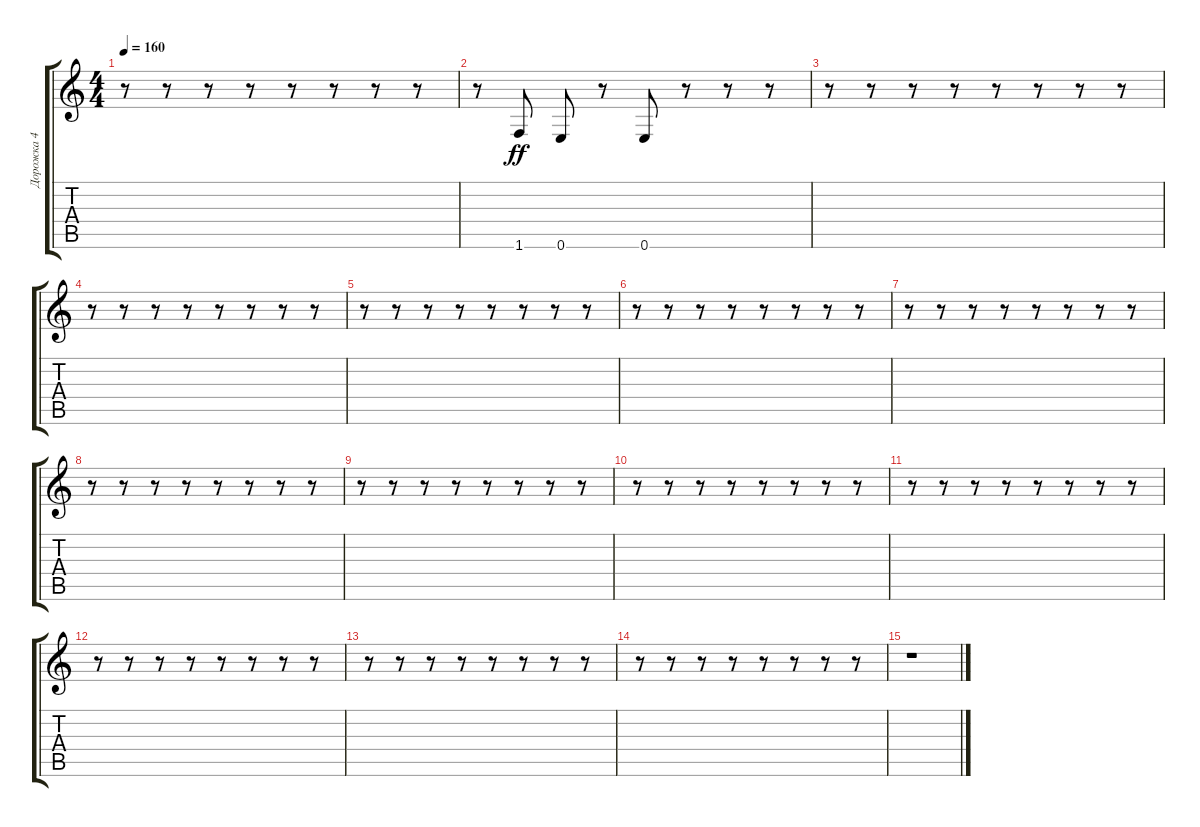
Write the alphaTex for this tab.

\track ("Дорожка 4" "Дорожка 4") {instrument electricbasspick}
\staff {score tabs}
\tuning (E4 B3 G3 D3 A2 E2) {hide}
\ts (4 4)
\tempo 160
\clef g2
\ks c
r.8{dy ff} r.8 r.8 r.8 r.8 r.8 r.8 r.8 |
r.8 1.6.8 0.6.8 r.8 0.6.8 r.8 r.8 r.8 |
r.8 r.8 r.8 r.8 r.8 r.8 r.8 r.8 |
r.8 r.8 r.8 r.8 r.8 r.8 r.8 r.8 |
r.8 r.8 r.8 r.8 r.8 r.8 r.8 r.8 |
r.8 r.8 r.8 r.8 r.8 r.8 r.8 r.8 |
r.8 r.8 r.8 r.8 r.8 r.8 r.8 r.8 |
r.8 r.8 r.8 r.8 r.8 r.8 r.8 r.8 |
r.8 r.8 r.8 r.8 r.8 r.8 r.8 r.8 |
r.8 r.8 r.8 r.8 r.8 r.8 r.8 r.8 |
r.8 r.8 r.8 r.8 r.8 r.8 r.8 r.8 |
r.8 r.8 r.8 r.8 r.8 r.8 r.8 r.8 |
r.8 r.8 r.8 r.8 r.8 r.8 r.8 r.8 |
r.8 r.8 r.8 r.8 r.8 r.8 r.8 r.8 |
r.1
